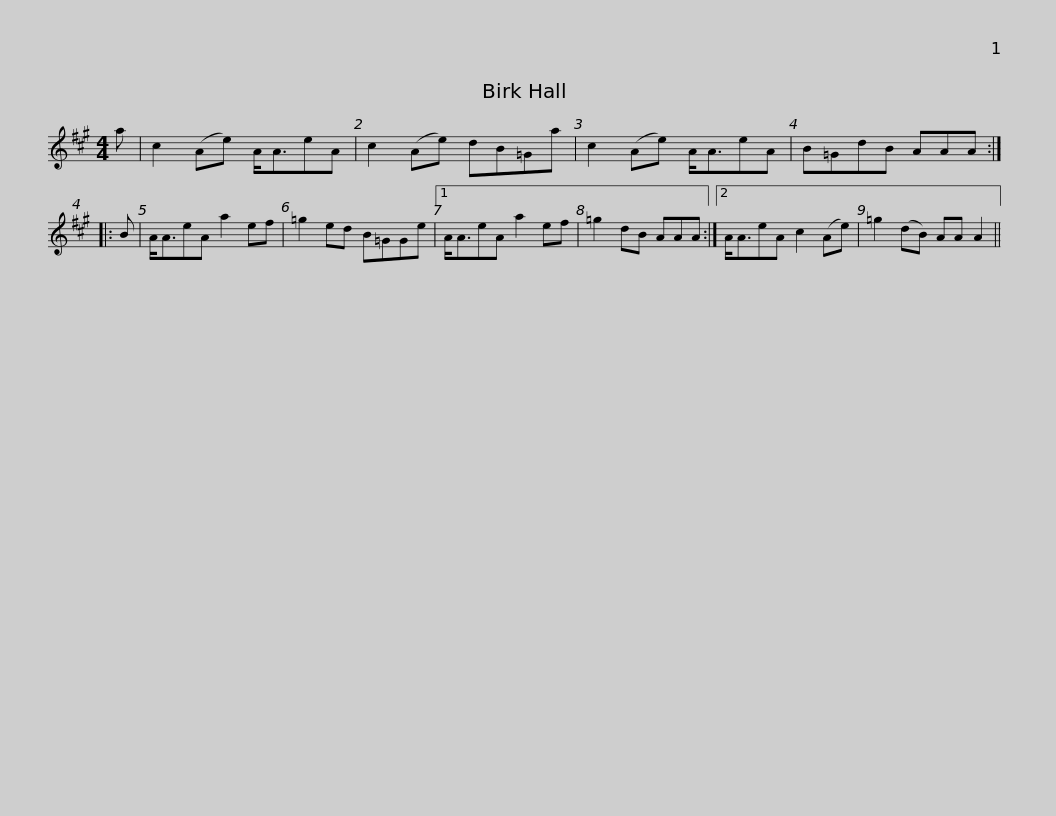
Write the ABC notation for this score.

X:1
L:1/8
M:4/4
I:linebreak $
K:A
V:1 treble
V:1
 a | c2 (Ae) A<AeA | c2 (Ae) dB=Ga | c2 (Ae) A<AeA | B=GdB AAA :: %5
 B | A<AeA a2 ef |$ =g2 ed B=GGe |1 A<AeA a2 ef | =g2 dB AAA :|2 %10
 A<AeA c2 (Ae) | =g2 (dB) AA A2 || %12
